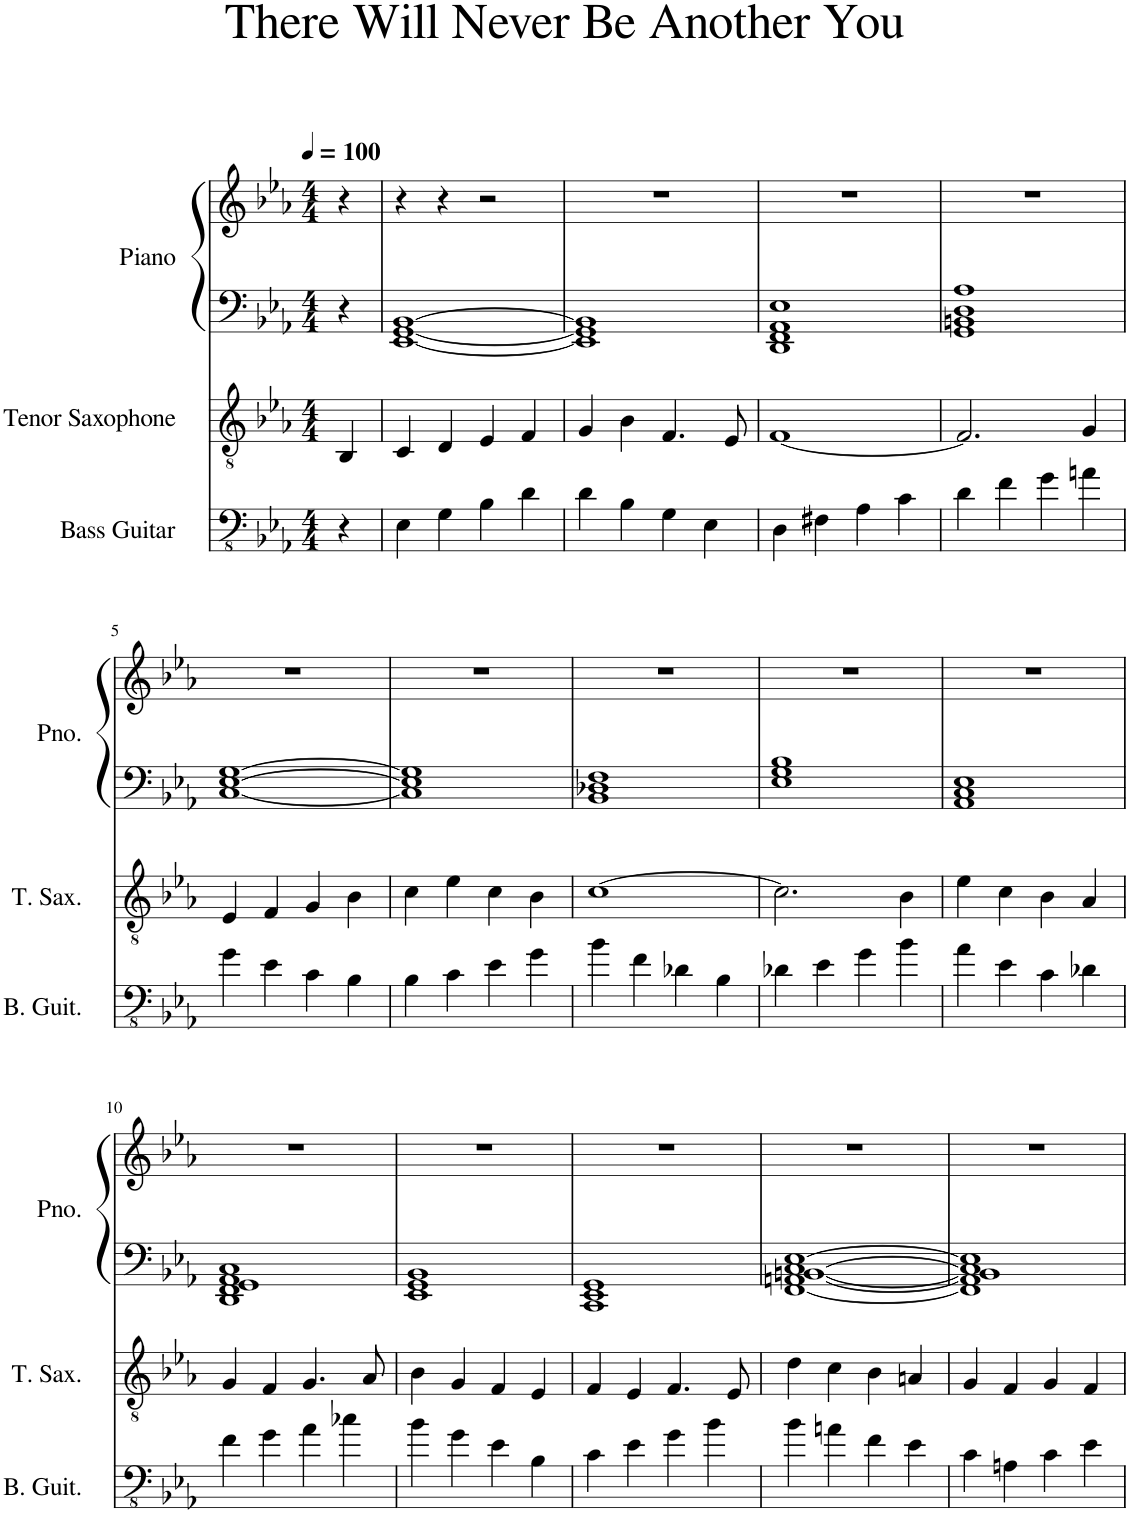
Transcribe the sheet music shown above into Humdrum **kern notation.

**kern	**kern	**kern	**kern
*part3	*part2	*part1	*part1
*staff4	*staff3	*staff2	*staff1
*I"Bass Guitar	*I"Tenor Saxophone	*I"Piano	*
*I'B. Guit.	*I'T. Sax.	*I'Pno.	*
*clefFv4	*clefGv2	*clefF4	*clefG2
*	*ITrd8c14	*	*
*k[b-e-a-]	*k[b-e-a-]	*k[b-e-a-]	*k[b-e-a-]
*M4/4	*M4/4	*M4/4	*M4/4
*MM100	*MM100	*MM100	*MM100
=	=	=	=
4r	4BB-/	4r	4r
=1	=1	=1	=1
4EE-\	4C/	[1EE- [1GG [1BB-	4r
4GG\	4D/	.	4r
4BB-\	4E-/	.	2r
4D\	4F/	.	.
=2	=2	=2	=2
4D\	4G/	1EE-] 1GG] 1BB-]	1r
4BB-\	4B-\	.	.
4GG\	4.F/	.	.
4EE-\	.	.	.
.	8E-/	.	.
=3	=3	=3	=3
4DD\	[1F	1DD 1FF 1AA- 1E-	1r
4FF#X\	.	.	.
4AA-\	.	.	.
4C\	.	.	.
=4	=4	=4	=4
4D\	2.F/]	1GG 1BBn 1D 1A-	1r
4F\	.	.	.
4G\	.	.	.
4An\	4G/	.	.
!!LO:LB:g=z
=5	=5	=5	=5
4G\	4E-/	[1C [1E- [1G	1r
4E-\	4F/	.	.
4C\	4G/	.	.
4BB-\	4B-\	.	.
=6	=6	=6	=6
4BB-\	4c\	1C] 1E-] 1G]	1r
4C\	4e-\	.	.
4E-\	4c\	.	.
4G\	4B-\	.	.
=7	=7	=7	=7
4B-\	[1c	1BB- 1D-X 1F	1r
4F\	.	.	.
4D-X\	.	.	.
4BB-\	.	.	.
=8	=8	=8	=8
4D-X\	2.c\]	1E- 1G 1B-	1r
4E-\	.	.	.
4G\	.	.	.
4B-\	4B-\	.	.
=9	=9	=9	=9
4A-\	4e-\	1AA- 1C 1E-	1r
4E-\	4c\	.	.
4C\	4B-\	.	.
4D-X\	4A-/	.	.
!!LO:LB:g=z
=10	=10	=10	=10
4F\	4G/	1DD 1FF 1GG 1AA- 1C	1r
4G\	4F/	.	.
4A-\	4.G/	.	.
4c-X\	.	.	.
.	8A-/	.	.
=11	=11	=11	=11
4B-\	4B-\	1EE- 1GG 1BB-	1r
4G\	4G/	.	.
4E-\	4F/	.	.
4BB-\	4E-/	.	.
=12	=12	=12	=12
4C\	4F/	1CC 1EE- 1GG	1r
4E-\	4E-/	.	.
4G\	4.F/	.	.
4B-\	.	.	.
.	8E-/	.	.
=13	=13	=13	=13
4B-\	4d\	[1FF [1AAn [1BBn [1C [1E-	1r
4An\	4c\	.	.
4F\	4B-\	.	.
4E-\	4An/	.	.
=14	=14	=14	=14
4C\	4G/	1FF] 1AA] 1BB] 1C] 1E-]	1r
4AAn\	4F/	.	.
4C\	4G/	.	.
4E-\	4F/	.	.
=	=	=	=
*-	*-	*-	*-
